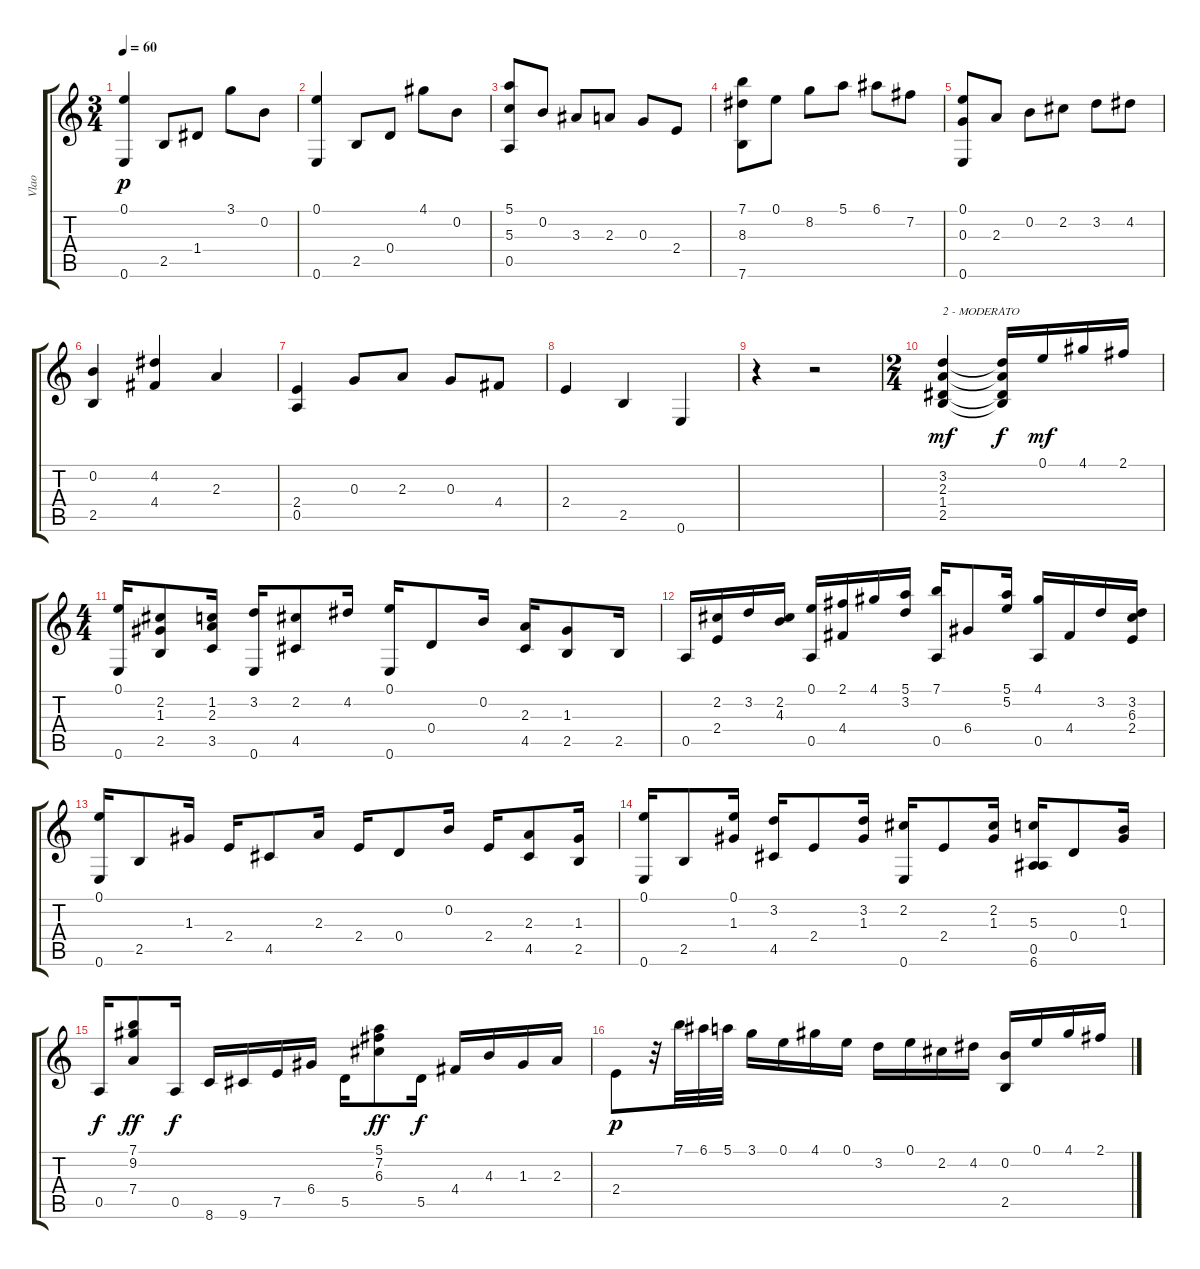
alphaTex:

\track ("Vlao" "Vlao") {instrument acousticguitarsteel}
\staff {score tabs}
\tuning (E4 B3 G3 D3 A2 E2) {hide}
\ts (3 4)
\tempo 60
\clef g2
\ks c
(0.1 0.6).4{dy p} 2.5.8 1.4.8 3.1.8 0.2.8 |
(0.1 0.6).4 2.5.8 0.4.8 4.1.8 0.2.8 |
(5.1 5.3 0.5).8 0.2.8 3.3.8 2.3.8 0.3.8 2.4.8 |
(7.1 8.3 7.6).8 0.1.8 8.2.8 5.1.8 6.1.8 7.2.8 |
(0.1 0.3 0.6).8 2.3.8 0.2.8 2.2.8 3.2.8 4.2.8 |
(0.2 2.5).4 (4.2 4.4).4 2.3.4 |
(2.4 0.5).4 0.3.8 2.3.8 0.3.8 4.4.8 |
2.4.4 2.5.4 0.6.4 |
r.4 r.2 |
\ts (2 4)
(3.2 2.3 1.4 2.5).4{txt "2 - MODERATO" dy mf} (3.2{t} 2.3{t} 1.4{t} 2.5{t}).16{dy f} 0.1.16{dy mf} 4.1.16 2.1.16 |
\ts (4 4)
(0.1 0.6).16 (2.2 1.3 2.5).8 (1.2 2.3 3.5).16 (3.2 0.6).16 (2.2 4.5).8 4.2.16 (0.1 0.6).16 0.4.8 0.2.16 (2.3 4.5).16 (1.3 2.5).8 2.5.16 |
0.5.16 (2.2 2.4).16 3.2.16 (2.2 4.3).16 (0.1 0.5).16 (2.1 4.4).16 4.1.16 (5.1 3.2).16 (7.1 0.5).16 6.4.8 (5.1 5.2).16 (4.1 0.5).16 4.4.16 3.2.16 (3.2 6.3 2.4).16 |
(0.1 0.6).16 2.5.8 1.3.16 2.4.16 4.5.8 2.3.16 2.4.16 0.4.8 0.2.16 2.4.16 (2.3 4.5).8 (1.3 2.5).16 |
(0.1 0.6).16 2.5.8 (0.1 1.3).16 (3.2 4.5).16 2.4.8 (3.2 1.3).16 (2.2 0.6).16 2.4.8 (2.2 1.3).16 (5.3 0.5 6.6).16 0.4.8 (0.2 1.3).16 |
0.5.16{dy f} (7.1 9.2 7.4).8{dy ff} 0.5.16{dy f} 8.6.16 9.6.16 7.5.16 6.4.16 5.5.16 (5.1 7.2 6.3).8{dy ff} 5.5.16{dy f} 4.4.16 4.3.16 1.3.16 2.3.16 |
2.4.8{dy p} r.32 7.1.32 6.1.32 5.1.32 3.1.16 0.1.16 4.1.16 0.1.16 3.2.16 0.1.16 2.2.16 4.2.16 (0.2 2.5).16 0.1.16 4.1.16 2.1.16
